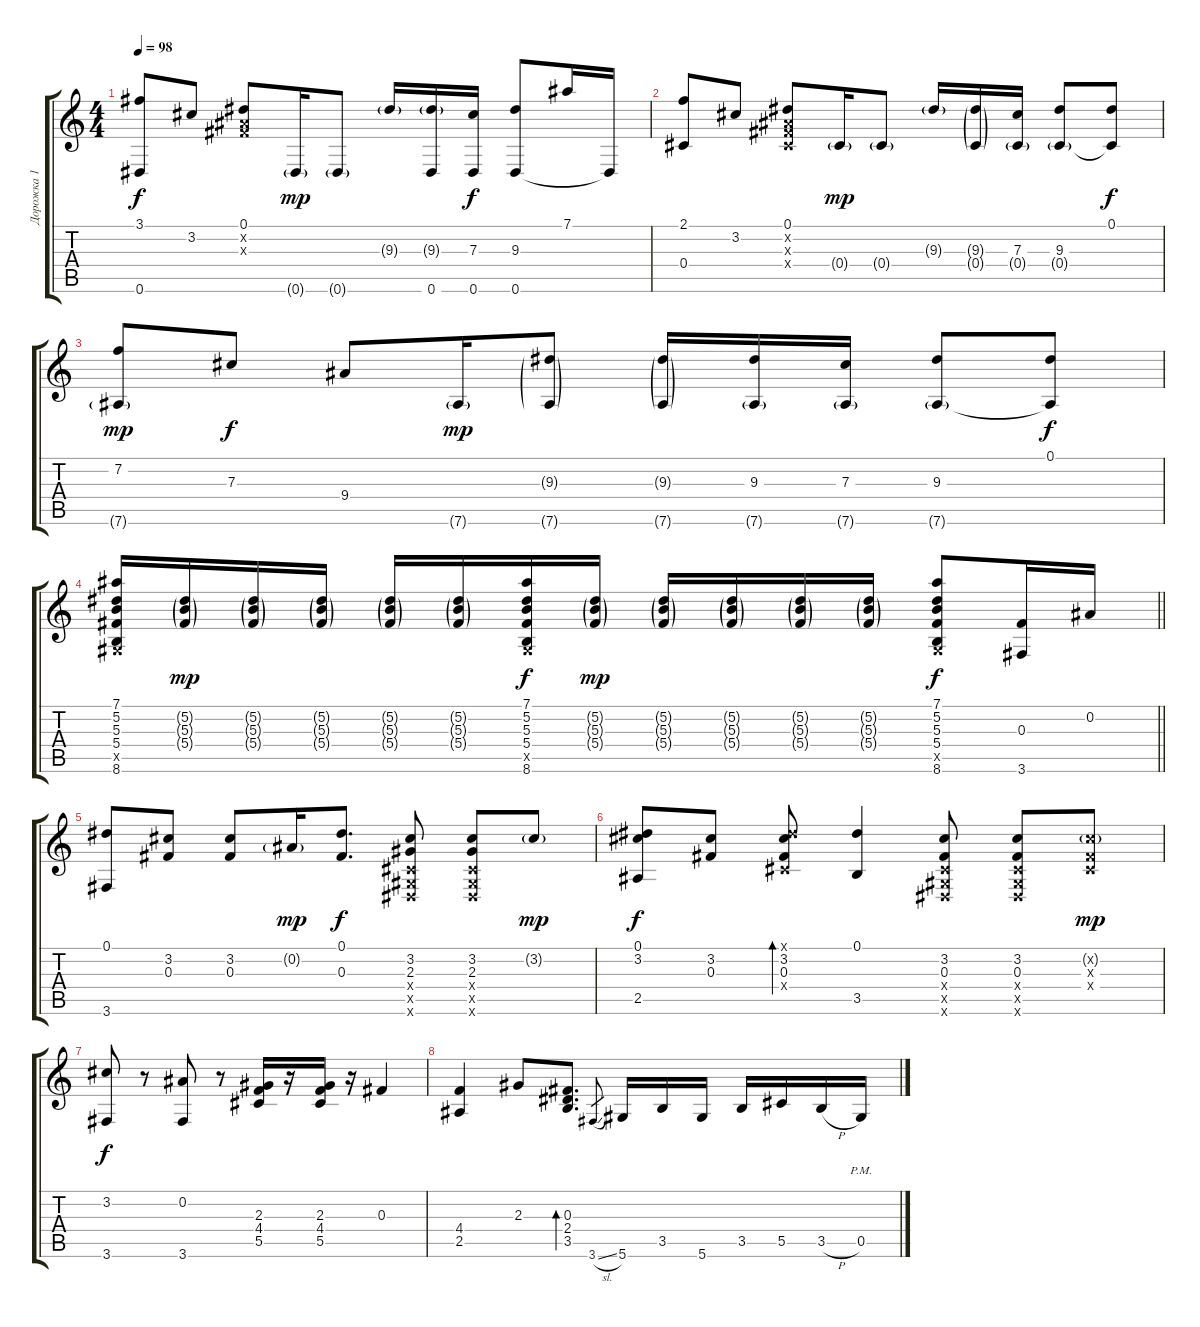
\track ("Дорожка 1" "Дорожка 1") {instrument acousticguitarsteel}
\staff {score tabs}
\tuning (Eb4 Bb3 Gb3 Db3 Ab2 Eb2) {hide}
\ts (4 4)
\tempo 98
\clef g2
\ks c
(3.1 0.6).8{dy f} 3.2.8 (0.1 0.2{x} 0.3{x}).8 0.6{g}.16{dy mp} 0.6{g}.8 9.3{g}.16 (9.3{g} 0.6).16 (7.3 0.6).16{dy f} (9.3 0.6).8 7.1.16 0.6{t}.16 |
(2.1 0.4).8 3.2.8 (0.1 0.2{x} 0.3{x} 0.4{x}).8 0.4{g}.16{dy mp} 0.4{g}.8 9.3{g}.16 (9.3{g} 0.4{g}).16 (7.3 0.4{g}).16 (9.3 0.4{g}).8 (0.1 0.4{t}).8{dy f} |
(7.2 7.6{g}).8{dy mp} 7.3.8{dy f} 9.4.8 7.6{g}.16{dy mp} (9.3{g} 7.6{g}).8 (9.3{g} 7.6{g}).16 (9.3 7.6{g}).16 (7.3 7.6{g}).16 (9.3 7.6{g}).8 (0.1 7.6{t}).8{dy f} |
\barLineRight lightlight
(7.1 5.2 5.3 5.4 0.5{x} 8.6).16 (5.2{g} 5.3{g} 5.4{g}).16{dy mp} (5.2{g} 5.3{g} 5.4{g}).16 (5.2{g} 5.3{g} 5.4{g}).16 (5.2{g} 5.3{g} 5.4{g}).16 (5.2{g} 5.3{g} 5.4{g}).16 (7.1 5.2 5.3 5.4 0.5{x} 8.6).16{dy f} (5.2{g} 5.3{g} 5.4{g}).16{dy mp} (5.2{g} 5.3{g} 5.4{g}).16 (5.2{g} 5.3{g} 5.4{g}).16 (5.2{g} 5.3{g} 5.4{g}).16 (5.2{g} 5.3{g} 5.4{g}).16 (7.1 5.2 5.3 5.4 0.5{x} 8.6).8{dy f} (0.3 3.6).16 0.2.16 |
\section ("" "")
(0.1 3.6).8 (3.2 0.3).8 (3.2 0.3).8 0.2{g}.16{dy mp} (0.1 0.3).8{d dy f} (3.2 2.3 0.4{x} 0.5{x} 0.6{x}).8 (3.2 2.3 0.4{x} 0.5{x} 0.6{x}).8 3.2{g}.8{dy mp} |
(0.1 3.2 2.5).8{dy f} (3.2 0.3).8 (0.1{x} 3.2 0.3 0.4{x}).8{bd 60} (0.1 3.5).4 (3.2 0.3 0.4{x} 0.5{x} 0.6{x}).8 (3.2 0.3 0.4{x} 0.5{x} 0.6{x}).8 (3.2{g x} 0.3{x} 0.4{x}).8{dy mp} |
(3.2 3.6).8{dy f} r.8 (0.2 3.6).8 r.8 (2.3 4.4 5.5).16 r.16 (2.3 4.4 5.5).16 r.16 0.3.4 |
(4.4 2.5).4 2.3.8 (0.3 2.4 3.5).8{d bd 60} 3.6{sl}.8{gr} 5.6.16 3.5.16 5.6.16 3.5.16 5.5.16 3.5{h}.16 0.5{pm}.16
